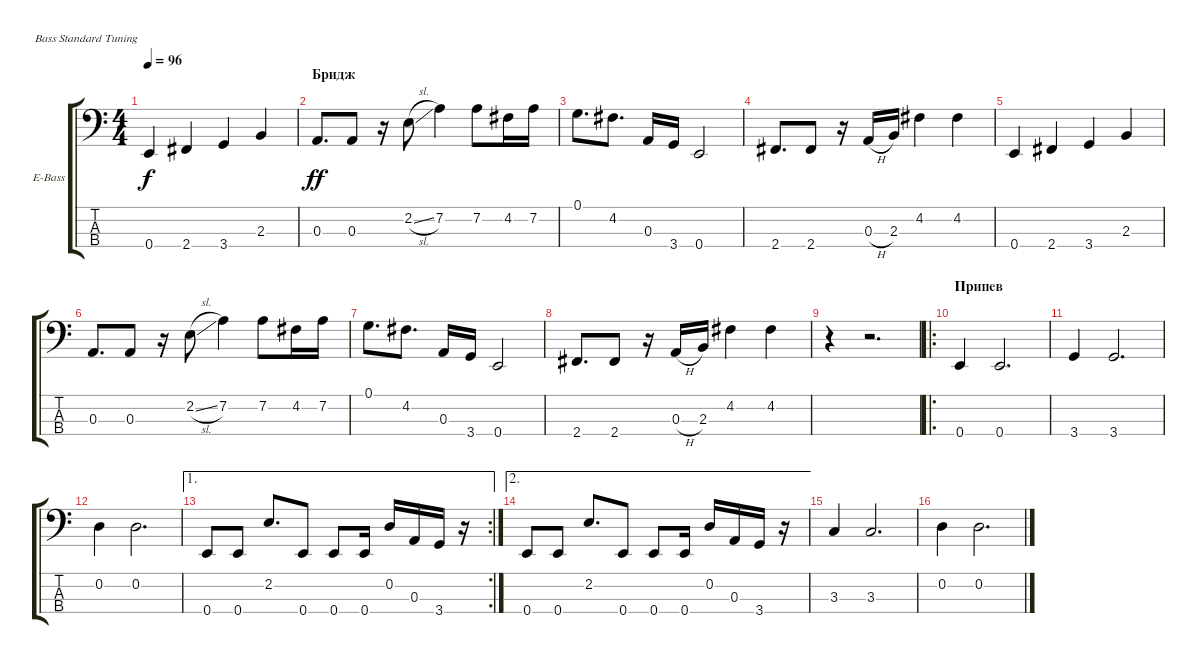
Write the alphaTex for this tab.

\defaultSystemsLayout 4
\bracketExtendMode groupsimilarinstruments
\firstSystemTrackNameOrientation horizontal
\otherSystemsTrackNameOrientation horizontal
\track ("Electric Bass" "E-Bass") {instrument electricbassfinger}
\staff {score tabs}
\tuning (G2 D2 A1 E1)
\ts (4 4)
\tempo 96
\clef f4
\ks c
0.4.4{dy f} 2.4.4 3.4.4 2.3.4 |
\section ("" "Бридж")
0.3.8{d dy ff} 0.3.8 r.16 2.2{sl}.8 7.2.4 7.2.8 4.2.16 7.2.16 |
0.1.8{d} 4.2.8{d} 0.3.16 3.4.16 0.4.2 |
2.4.8{d} 2.4.8 r.16 0.3{h}.16 2.3.16 4.2.4 4.2.4 |
0.4.4 2.4.4 3.4.4 2.3.4 |
0.3.8{d} 0.3.8 r.16 2.2{sl}.8 7.2.4 7.2.8 4.2.16 7.2.16 |
0.1.8{d} 4.2.8{d} 0.3.16 3.4.16 0.4.2 |
2.4.8{d} 2.4.8 r.16 0.3{h}.16 2.3.16 4.2.4 4.2.4 |
r.4 r.2{d} |
\ro
\section ("" "Припев")
0.4.4 0.4.2{d} |
3.4.4 3.4.2{d} |
0.2.4 0.2.2{d} |
\ae 1
\rc 2
0.4.8 0.4.8 2.2.8{d} 0.4.8 0.4.8 0.4.16 0.2.16 0.3.16 3.4.16 r.16 |
\ae 2
0.4.8 0.4.8 2.2.8{d} 0.4.8 0.4.8 0.4.16 0.2.16 0.3.16 3.4.16 r.16 |
3.3.4 3.3.2{d} |
0.2.4 0.2.2{d}
